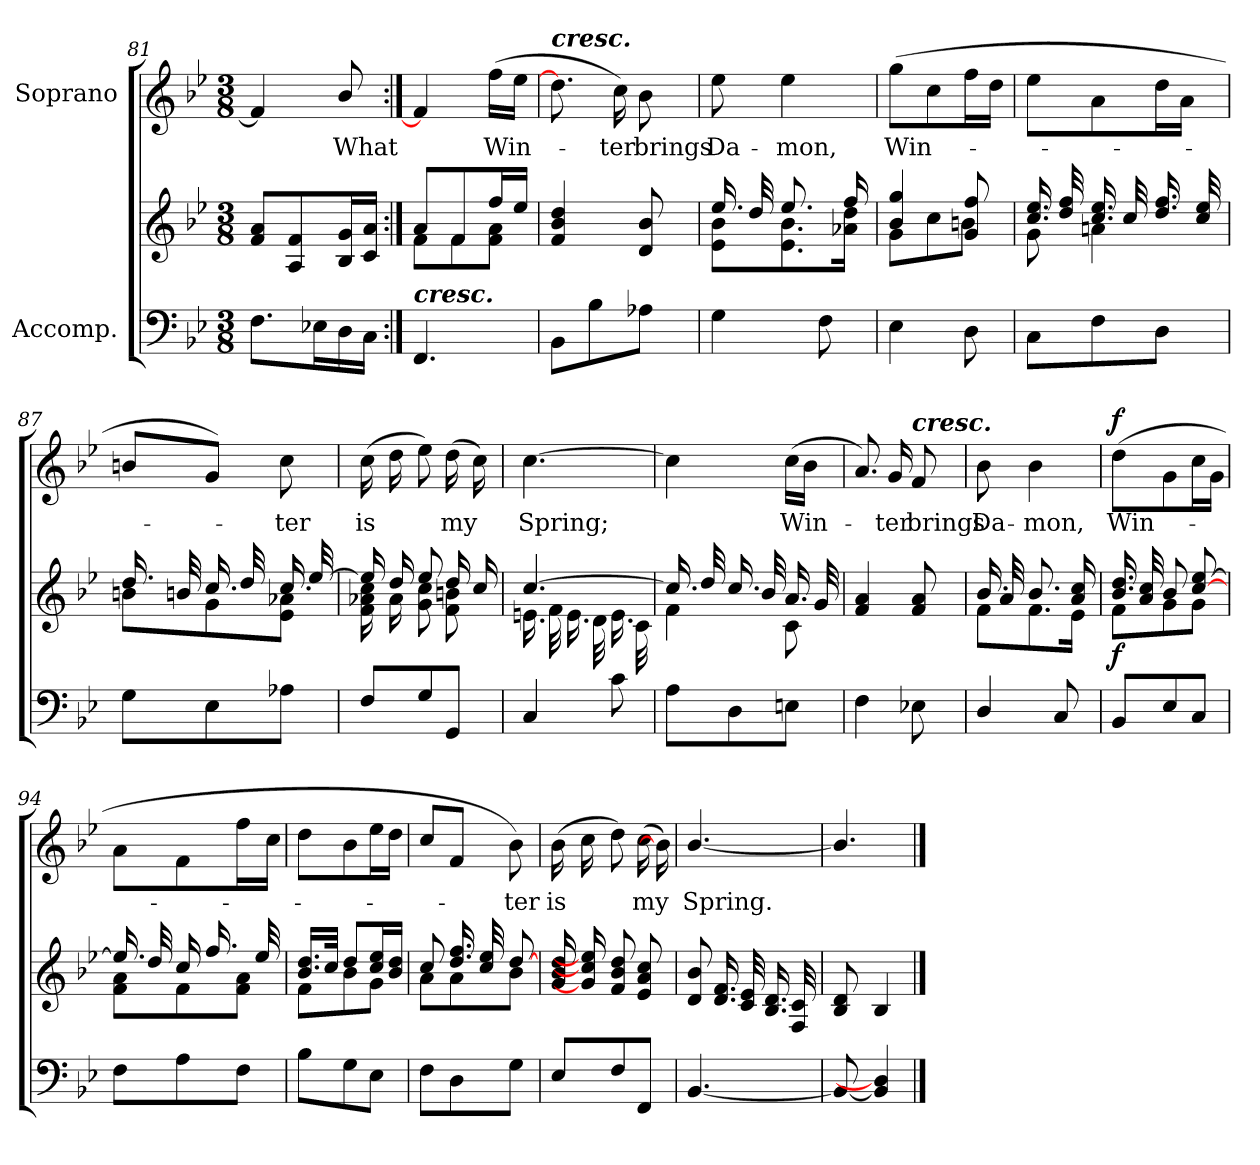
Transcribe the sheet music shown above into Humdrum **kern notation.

**kern	**kern	**dynam	**kern	**text	**dynam
*part2	*part2	*part2	*part1	*part1	*part1
*staff3	*staff2	*staff2/3	*staff1	*staff1	*staff1
*I"Accomp.	*	*	*I"Soprano	*	*
*clefF4	*clefG2	*	*clefG2	*	*
*k[b-e-]	*k[b-e-]	*	*k[b-e-]	*	*
*B-:	*B-:	*	*B-:	*	*
*M3/8	*M3/8	*	*M3/8	*	*
=81	=81	=81	=81	=81	=81
*	*^	*	*	*	*
8.FL	8f/ 8a/L	4ryy	.	4f]	.	.
.	8A/ 8f/	.	.	.	.	.
16E-XL	.	.	.	.	.	.
!	!	!	!	!	!LO:LY:b	!
16D	16B-/ 16g/L	8ryy	.	8b-/	What	.
16CJJ	16c/ 16a/JJ	.	.	.	.	.
=82:|!	=82:|!	=82:|!	=82:|!	=82:|!	=82:|!	=82:|!
!LO:TX:a:Bi:t=cresc.	!	!	!	!	!	!
!	!	!	!	!	!LO:LY:b	!
4.FF	8a/L	8f\L	.	4f]	_	.
.	8f/	8f\	.	.	.	.
!	!	!	!	!	!LO:LY:b	!
.	16ff/L	8f\ 8a\J	.	(>16ffLL	Win-	.
.	16ee-/JJ	.	.	16ee-JJ	.	.
=83	=83	=83	=83	=83	=83	=83
!	!	!	!	!LO:TX:a:Bi:t=cresc.	!	!
8BB-L	4f/ 4b-/ 4dd/	4ryy	.	8.dd]	.	.
8B-	.	.	.	.	.	.
!	!	!	!	!	!LO:LY:b	!
.	.	.	.	16cc)	ter	.
!	!	!	!	!	!LO:LY:b	!
8A-XJ	8d/ 8b-/	8ryy	.	8b-	brings	.
!!LO:LB:g=z
=84	=84	=84	=84	=84	=84	=84
!	!	!	!	!	!LO:LY:b	!
4G	16.ee-/LL	8e-\ 8b-\L	.	8ee-	Da-	.
.	32dd/L	.	.	.	.	.
!	!	!	!	!	!LO:LY:b	!
.	8.ee-/	8.e-\ 8.b-\	.	4ee-	-mon,	.
8F	.	.	.	.	.	.
.	16ff/J	16a-X\ 16dd\J	.	.	.	.
=85	=85	=85	=85	=85	=85	=85
!	!	!	!	!	!LO:LY:b	!
4E-	4b-/ 4gg/	8g\L	.	(>8ggL	Win-	.
.	.	8cc\	.	8cc	.	.
8D	8g/ 8ff/	8bn\J	.	16ffL	.	.
.	.	.	.	16ddJJ	.	.
=86	=86	=86	=86	=86	=86	=86
8CL	16.cc/ 16.ee-/LL	8g\	.	8ee-L	.	.
.	32dd/ 32ff/L	.	.	.	.	.
8F	16.cc/ 16.ee-/	4an\	.	8a	.	.
.	32cc/L	.	.	.	.	.
8DJ	16.dd/ 16.ff/	.	.	16ddL	.	.
.	.	.	.	16aJJ	.	.
.	32cc/ 32ee-/JJ	.	.	.	.	.
=87	=87	=87	=87	=87	=87	=87
8GL	16.dd/LL	8bn\L	.	8bnL	.	.
.	32bn/L	.	.	.	.	.
8E-	16.cc/	8g\	.	8gJ)	.	.
.	32dd/L	.	.	.	.	.
!	!	!	!	!	!LO:LY:b	!
8A-XJ	16.cc/	8e-\ 8a-X\J	.	8cc	ter	.
.	[32ee-/JJ	.	.	.	.	.
=88	=88	=88	=88	=88	=88	=88
!	!	!	!	!	!LO:LY:b	!
8FL	16ee-/LL]	16f\ 16a-X\ 16cc\LL	.	(>16ccLL	is	.
.	16dd/	16a-\	.	16dd	.	.
8G	8ee-/	8g\ 8cc\	.	8ee-J)	.	.
!	!	!	!	!	!LO:LY:b	!
8GGJ	16dd/L	8f\ 8bn\J	.	(>16ddLL	my	.
.	16cc/JJ	.	.	16ccJJ)	.	.
=89	=89	=89	=89	=89	=89	=89
!	!	!	!	!	!LO:LY:b	!
4C	[4.cc/	16.en\LL	.	[4.cc	Spring;	.
.	.	32f\L	.	.	.	.
.	.	16.e\	.	.	.	.
.	.	32d\L	.	.	.	.
8c	.	16.e\	.	.	.	.
.	.	32c\JJ	.	.	.	.
=90	=90	=90	=90	=90	=90	=90
8AL	16.cc/LL]	4f\	.	4cc]	.	.
.	32dd/L	.	.	.	.	.
8D	16.cc/	.	.	.	.	.
.	32b-/L	.	.	.	.	.
!	!	!	!	!	!LO:LY:b	!
8EnJ	16.a/	8c\	.	(>16ccLL	Win-	.
.	.	.	.	16b-JJ	.	.
.	32g/JJ	.	.	.	.	.
=91	=91	=91	=91	=91	=91	=91
4F	4f/ 4a/	4ryy	.	8.a)	.	.
!	!	!	!	!	!LO:LY:b	!
.	.	.	.	16g	ter	.
!	!	!	!	!LO:TX:a:Bi:t=cresc.	!	!
!	!	!	!	!	!LO:LY:b	!
8E-X	8f/ 8a/	8ryy	.	8f	brings	.
!!LO:LB:g=z
=92	=92	=92	=92	=92	=92	=92
!	!	!	!	!	!LO:LY:b	!
4D/	16.b-/LL	8f\L	.	8b-	Da-	.
.	32a/L	.	.	.	.	.
!	!	!	!	!	!LO:LY:b	!
.	8.b-/	8.f\	.	4b-	-mon,	.
8C	.	.	.	.	.	.
.	16a/ 16cc/J	16e-\J	.	.	.	.
=93	=93	=93	=93	=93	=93	=93
!	!	!	!LO:DY:a=2	!	!LO:LY:b	!LO:DY:b
8BB-L	16.b-/ 16.dd/LL	8f\L	f	(<8ddL	Win-	f
.	32a/ 32cc/L	.	.	.	.	.
8E-	8b-/	8g\	.	8g	.	.
8CJ	[8cc/ [8ee-/J	8g\J	.	16ccL	.	.
.	.	.	.	16gJJ	.	.
=94	=94	=94	=94	=94	=94	=94
8FL	16.ee-/LL]	8f\ 8a\L	.	8aL	.	.
.	32dd/L	.	.	.	.	.
8A	16cc/	8f\	.	8f	.	.
.	16.ff/	.	.	.	.	.
8FJ	.	8f\ 8a\J	.	16ffL	.	.
.	32ee-/JJ	.	.	.	.	.
.	16ryy	.	.	16ccJJ	.	.
=95	=95	=95	=95	=95	=95	=95
8B-L	16.b-/ 16.dd/LL	8f\L	.	8ddL	.	.
.	32cc/JJ	.	.	.	.	.
8G	8dd/L	8b-\	.	8b-	.	.
8E-J	16cc/ 16ee-/L	8g\J	.	16ee-L	.	.
.	16b-/ 16dd/JJ	.	.	16ddJJ	.	.
=96	=96	=96	=96	=96	=96	=96
8FL	8cc/L	8a\L	.	8ccL	.	.
8D	16.dd/ 16.ff/L	8a\	.	8fJ	.	.
.	32cc/ 32ee-/L	.	.	.	.	.
!	!	!	!	!	!LO:LY:b	!
8GJ	[8dd/J	8b-\J	.	8b-)	ter	.
=97	=97	=97	=97	=97	=97	=97
!	!	!	!	!	!LO:LY:b	!
8E-L	16g/ 16b-/ 16dd/LL	4ryy	.	(>16b-LL	is	.
.	16g/] 16cc/] 16ee-/]	.	.	16cc	.	.
8F	8f/ 8b-/ 8dd/	.	.	8ddJ)	.	.
!	!	!	!	!	!LO:LY:b	!
8FFJ	8e-/ 8a/ 8cc/J	8ryy	.	(>16ccLL	my	.
.	.	.	.	16b-JJ])	.	.
=98	=98	=98	=98	=98	=98	=98
!	!	!	!	!	!LO:LY:b	!
[4.BB-	8d/ 8b-/L	4ryy	.	[4.b-/	Spring.	.
.	16.d/ 16.f/L	.	.	.	.	.
.	32c/ 32e-/L	.	.	.	.	.
.	16.B-/ 16.d/	8ryy	.	.	.	.
.	32F/ 32c/JJ	.	.	.	.	.
=99	=99	=99	=99	=99	=99	=99
8BB-/_	8B-/ 8d/	8ryy	.	4.b-/]	.	.
4BB-] 4D]	4B-/	4ryy	.	.	.	.
*	*v	*v	*	*	*	*
==	==	==	==	==	==
*-	*-	*-	*-	*-	*-
